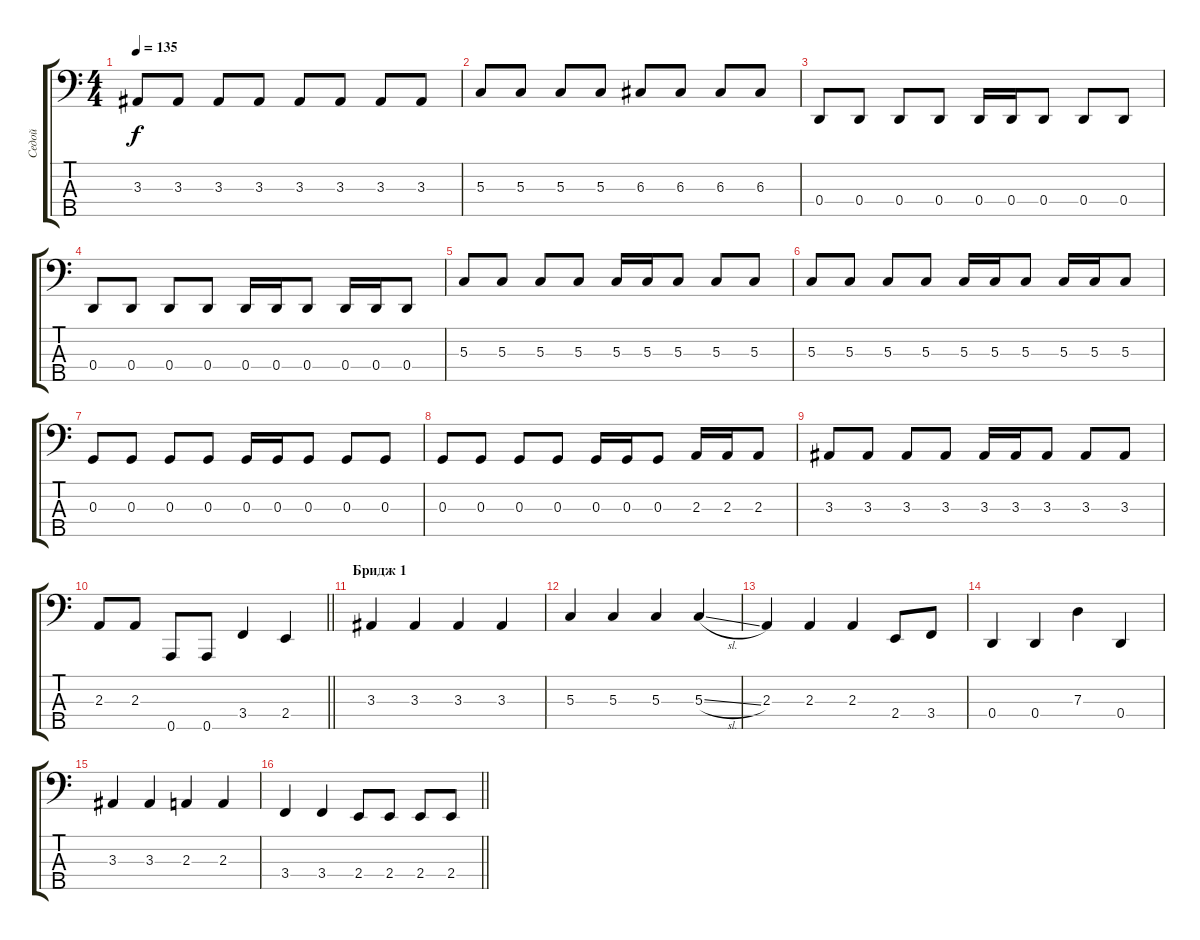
\track ("Седой" "Седой") {instrument electricbassfinger}
\staff {score tabs}
\tuning (A2 C2 G1 D1 A0) {hide}
\ts (4 4)
\tempo 135
\clef f4
\ks c
3.3.8{dy f} 3.3.8 3.3.8 3.3.8 3.3.8 3.3.8 3.3.8 3.3.8 |
5.3.8 5.3.8 5.3.8 5.3.8 6.3.8 6.3.8 6.3.8 6.3.8 |
0.4.8 0.4.8 0.4.8 0.4.8 0.4.16 0.4.16 0.4.8 0.4.8 0.4.8 |
0.4.8 0.4.8 0.4.8 0.4.8 0.4.16 0.4.16 0.4.8 0.4.16 0.4.16 0.4.8 |
5.3.8 5.3.8 5.3.8 5.3.8 5.3.16 5.3.16 5.3.8 5.3.8 5.3.8 |
5.3.8 5.3.8 5.3.8 5.3.8 5.3.16 5.3.16 5.3.8 5.3.16 5.3.16 5.3.8 |
0.3.8 0.3.8 0.3.8 0.3.8 0.3.16 0.3.16 0.3.8 0.3.8 0.3.8 |
0.3.8 0.3.8 0.3.8 0.3.8 0.3.16 0.3.16 0.3.8 2.3.16 2.3.16 2.3.8 |
3.3.8 3.3.8 3.3.8 3.3.8 3.3.16 3.3.16 3.3.8 3.3.8 3.3.8 |
\barLineRight lightlight
2.3.8 2.3.8 0.5.8 0.5.8 3.4.4 2.4.4 |
\section ("" "Бридж 1")
3.3.4 3.3.4 3.3.4 3.3.4 |
5.3.4 5.3.4 5.3.4 5.3{sl}.4 |
2.3.4 2.3.4 2.3.4 2.4.8 3.4.8 |
0.4.4 0.4.4 7.3.4 0.4.4 |
3.3.4 3.3.4 2.3.4 2.3.4 |
\barLineRight lightlight
3.4.4 3.4.4 2.4.8 2.4.8 2.4.8 2.4.8
